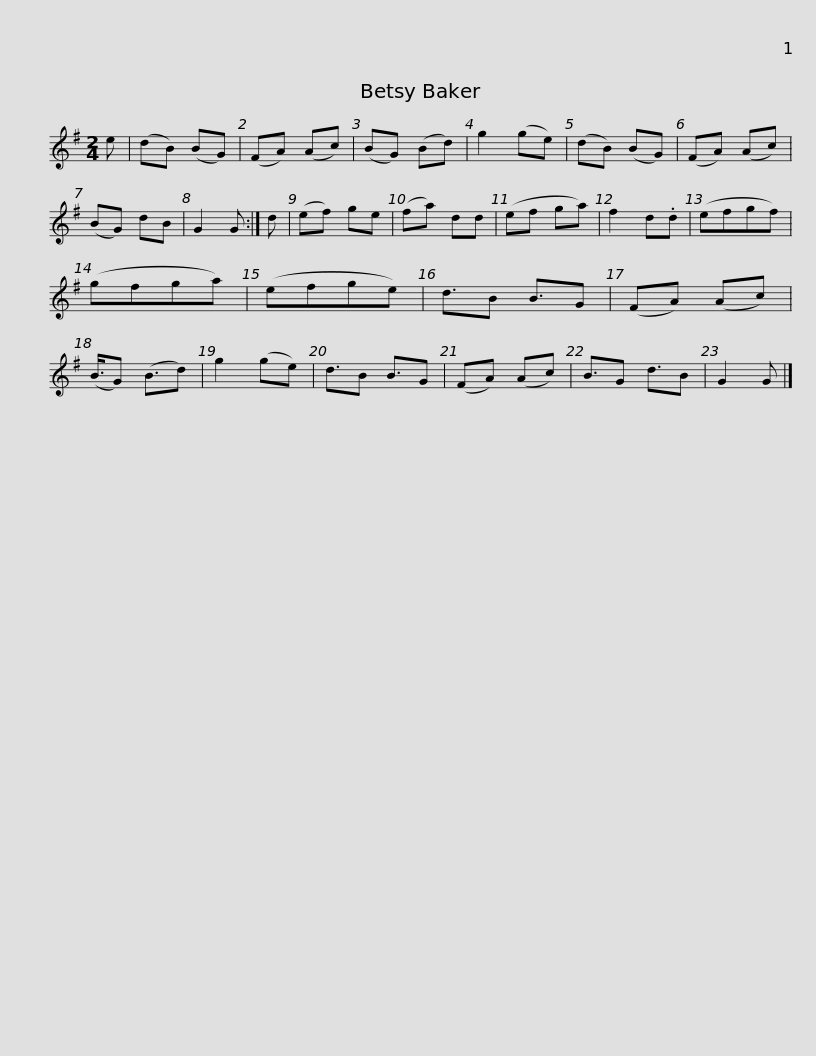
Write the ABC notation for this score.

X:1
L:1/8
M:2/4
I:linebreak $
K:G
V:1 treble
V:1
 e | (dB) (BG) | (FA) (Ac) | (BG) (Bd) | g2 (ge) | %5
 (dB) (BG) | (FA) (Ac) | (BG) dB | G2 G :| d | %10
 (ef) ge | (fa) dd |$ (ef ga) | f2 d.d | (efgf) | %15
 (gfga) | (efge) | d3/2B B3/2G | (FA) (Ac) | (B3/4G) (B3/2d) | %20
 g2 (ge) | d3/2B B3/2G | (FA) (Ac) |$ B3/2G d3/2B | G2 G |] %25
